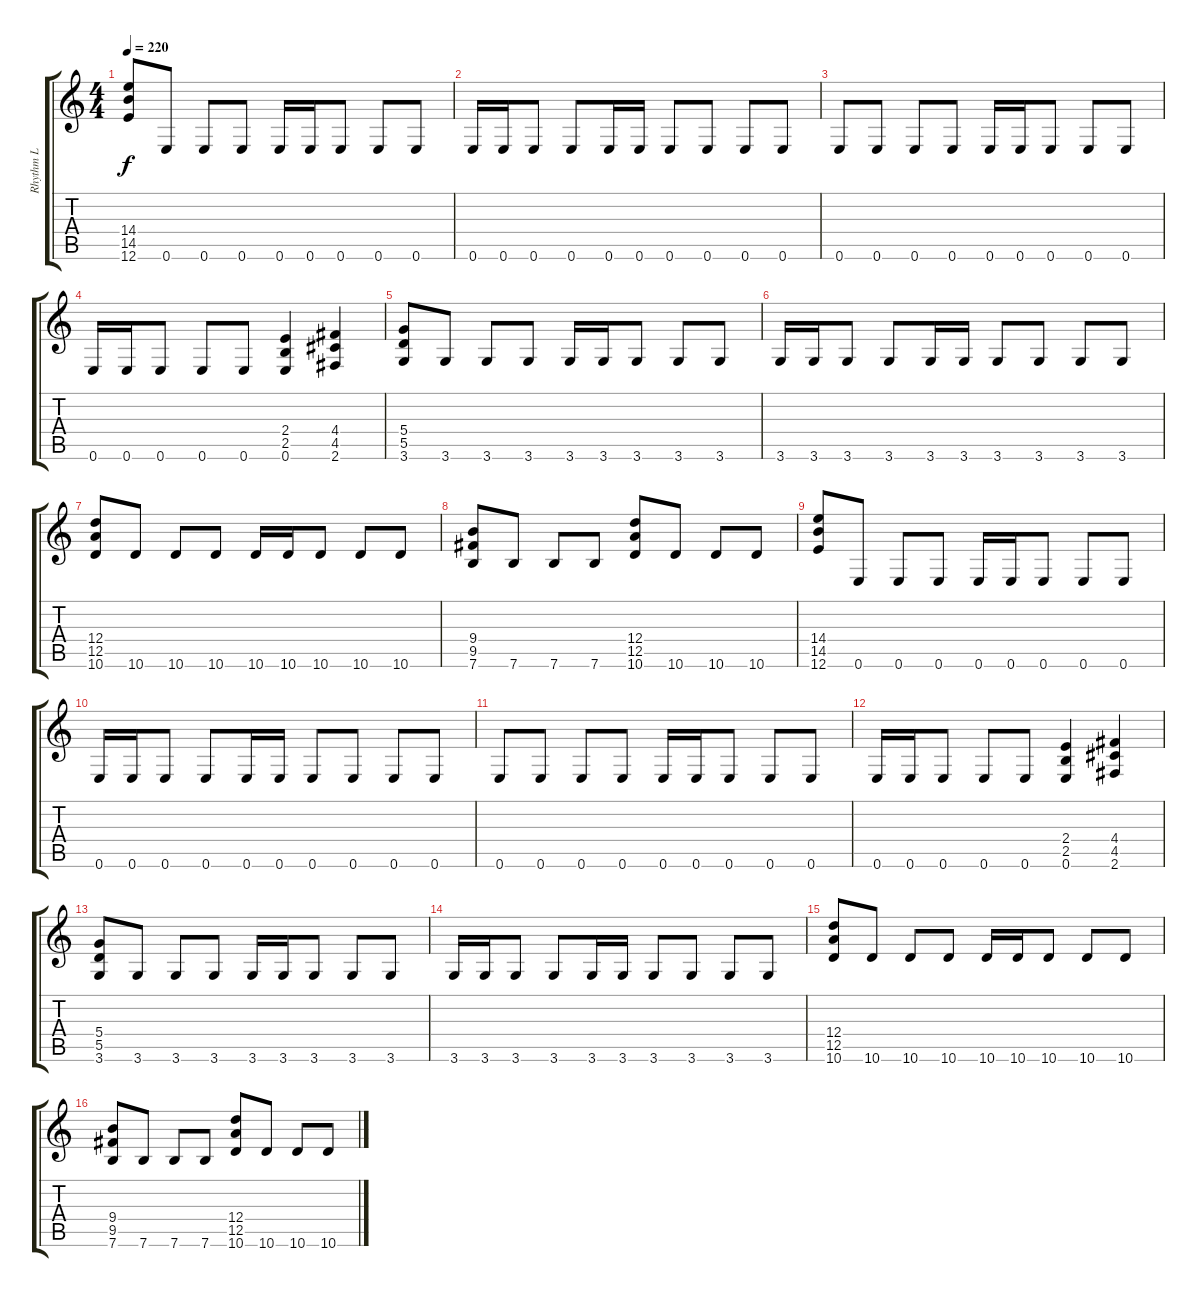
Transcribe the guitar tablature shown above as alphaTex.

\track ("Rhythm L" "Rhythm L") {instrument distortionguitar}
\staff {score tabs}
\tuning (E4 B3 G3 D3 A2 E2) {hide}
\ts (4 4)
\tempo 220
\clef g2
\ks c
(14.4 14.5 12.6).8{dy f} 0.6.8 0.6.8 0.6.8 0.6.16 0.6.16 0.6.8 0.6.8 0.6.8 |
0.6.16 0.6.16 0.6.8 0.6.8 0.6.16 0.6.16 0.6.8 0.6.8 0.6.8 0.6.8 |
0.6.8 0.6.8 0.6.8 0.6.8 0.6.16 0.6.16 0.6.8 0.6.8 0.6.8 |
0.6.16 0.6.16 0.6.8 0.6.8 0.6.8 (2.4 2.5 0.6).4 (4.4 4.5 2.6).4 |
(5.4 5.5 3.6).8 3.6.8 3.6.8 3.6.8 3.6.16 3.6.16 3.6.8 3.6.8 3.6.8 |
3.6.16 3.6.16 3.6.8 3.6.8 3.6.16 3.6.16 3.6.8 3.6.8 3.6.8 3.6.8 |
(12.4 12.5 10.6).8 10.6.8 10.6.8 10.6.8 10.6.16 10.6.16 10.6.8 10.6.8 10.6.8 |
(9.4 9.5 7.6).8 7.6.8 7.6.8 7.6.8 (12.4 12.5 10.6).8 10.6.8 10.6.8 10.6.8 |
(14.4 14.5 12.6).8 0.6.8 0.6.8 0.6.8 0.6.16 0.6.16 0.6.8 0.6.8 0.6.8 |
0.6.16 0.6.16 0.6.8 0.6.8 0.6.16 0.6.16 0.6.8 0.6.8 0.6.8 0.6.8 |
0.6.8 0.6.8 0.6.8 0.6.8 0.6.16 0.6.16 0.6.8 0.6.8 0.6.8 |
0.6.16 0.6.16 0.6.8 0.6.8 0.6.8 (2.4 2.5 0.6).4 (4.4 4.5 2.6).4 |
(5.4 5.5 3.6).8 3.6.8 3.6.8 3.6.8 3.6.16 3.6.16 3.6.8 3.6.8 3.6.8 |
3.6.16 3.6.16 3.6.8 3.6.8 3.6.16 3.6.16 3.6.8 3.6.8 3.6.8 3.6.8 |
(12.4 12.5 10.6).8 10.6.8 10.6.8 10.6.8 10.6.16 10.6.16 10.6.8 10.6.8 10.6.8 |
(9.4 9.5 7.6).8 7.6.8 7.6.8 7.6.8 (12.4 12.5 10.6).8 10.6.8 10.6.8 10.6.8
